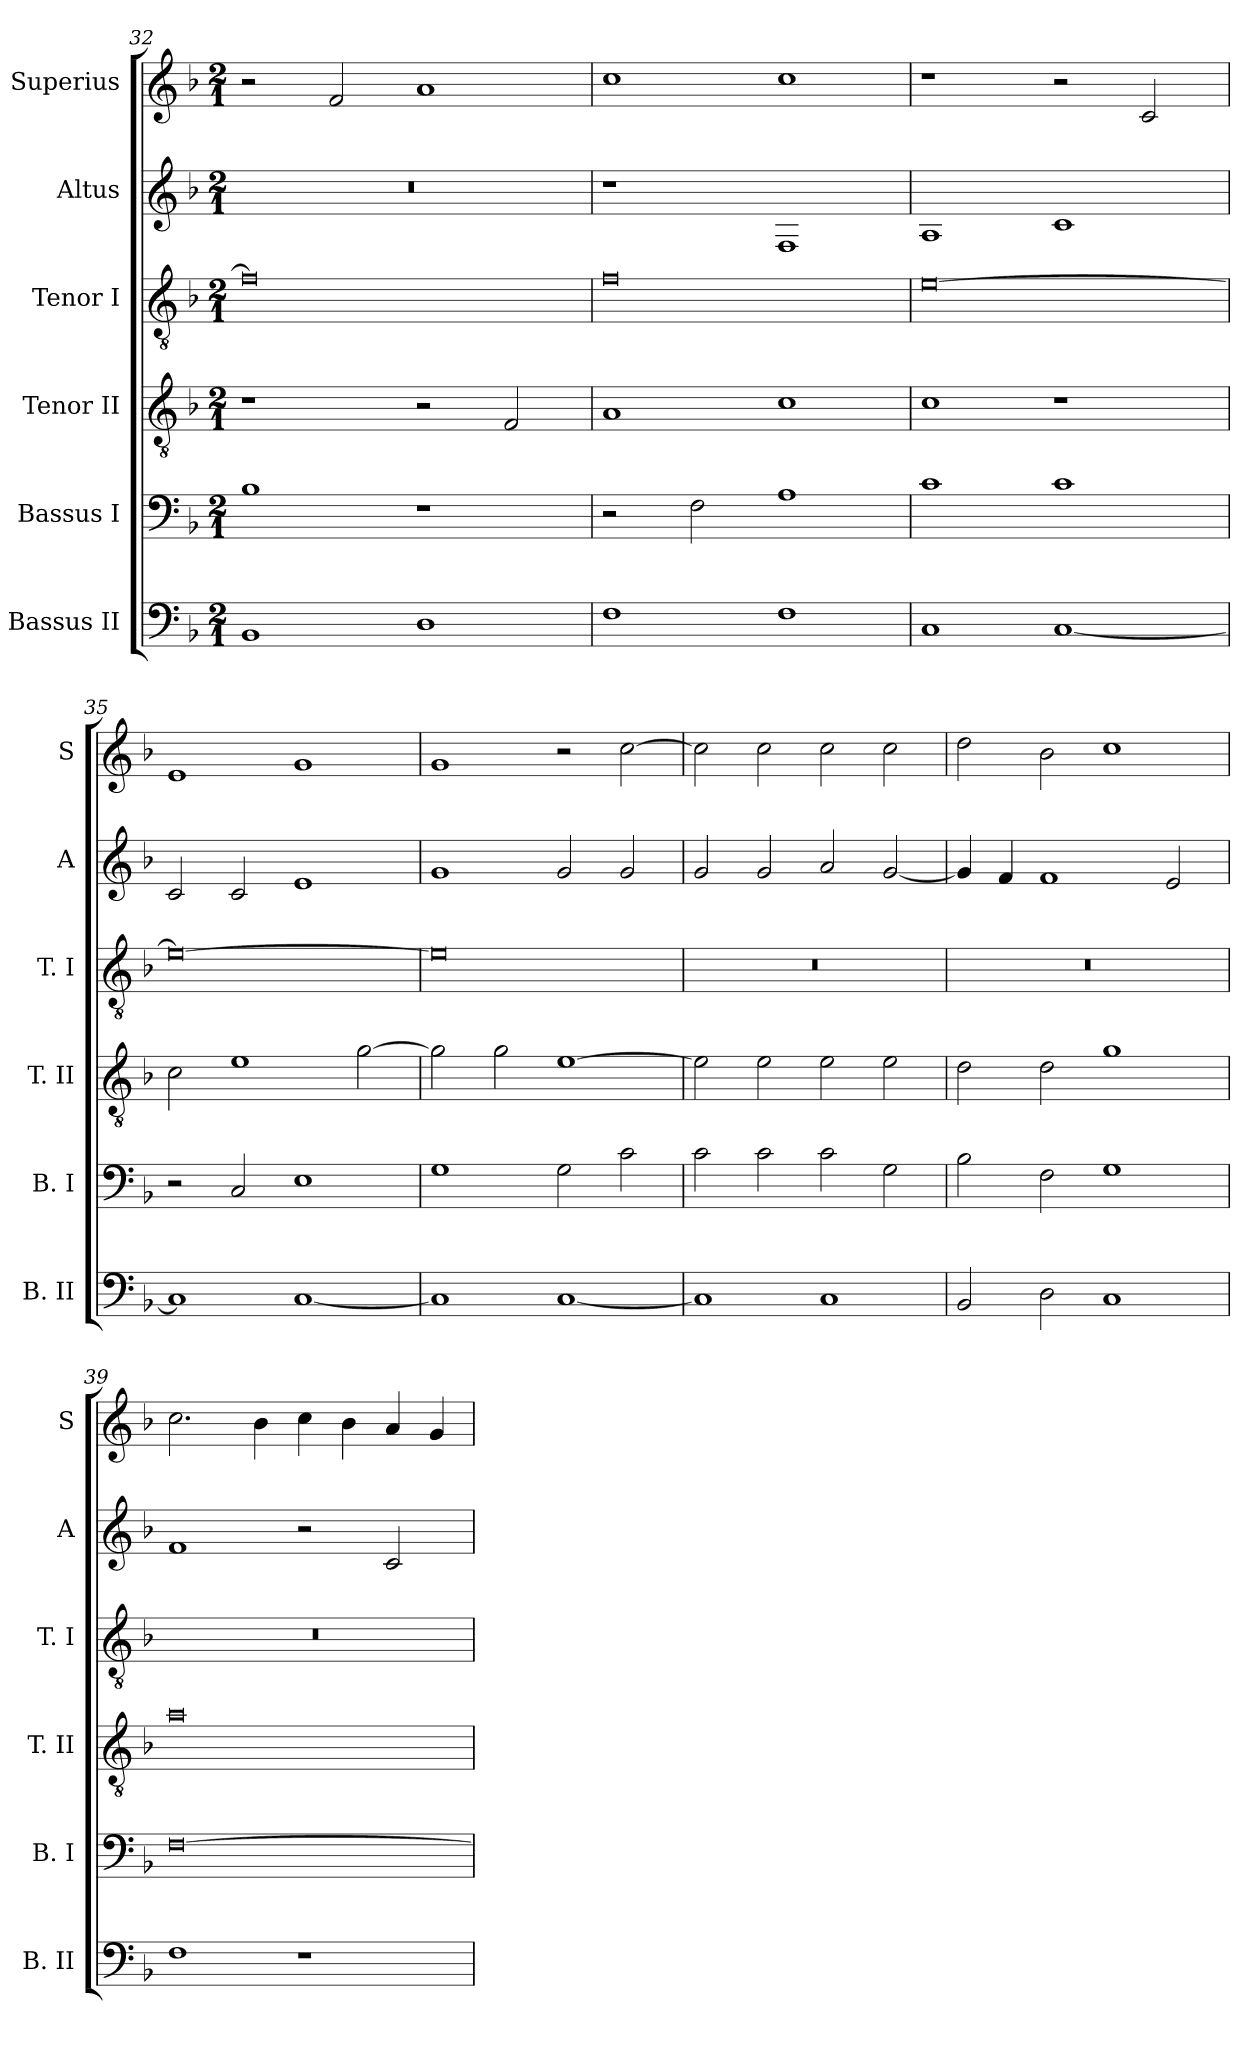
**kern	**kern	**kern	**kern	**kern	**kern
*part6	*part5	*part4	*part3	*part2	*part1
*staff6	*staff5	*staff4	*staff3	*staff2	*staff1
*I"Bassus II	*I"Bassus I	*I"Tenor II	*I"Tenor I	*I"Altus	*I"Superius
*I'B. II	*I'B. I	*I'T. II	*I'T. I	*I'A	*I'S
*clefF4	*clefF4	*clefGv2	*clefGv2	*clefG2	*clefG2
*k[b-]	*k[b-]	*k[b-]	*k[b-]	*k[b-]	*k[b-]
*F:	*F:	*F:	*F:	*F:	*F:
*M2/1	*M2/1	*M2/1	*M2/1	*M2/1	*M2/1
=32	=32	=32	=32	=32	=32
1BB-	1B-	1r	0f]	0r	2r
.	.	.	.	.	2f
1D	1r	2r	.	.	1a
.	.	2F	.	.	.
=33	=33	=33	=33	=33	=33
1F	2r	1A	0f	1r	1cc
.	2F	.	.	.	.
1F	1A	1c	.	1F	1cc
=34	=34	=34	=34	=34	=34
1C	1c	1c	[0e	1A	1r
[1C	1c	1r	.	1c	2r
.	.	.	.	.	2c
=35	=35	=35	=35	=35	=35
1C]	2r	2c	0e_	2c	1e
.	2C	1e	.	2c	.
[1C	1E	.	.	1e	1g
.	.	[2g	.	.	.
=36	=36	=36	=36	=36	=36
1C]	1G	2g]	0e]	1g	1g
.	.	2g	.	.	.
[1C	2G	[1e	.	2g	2r
.	2c	.	.	2g	[2cc
=37	=37	=37	=37	=37	=37
1C]	2c	2e]	0r	2g	2cc]
.	2c	2e	.	2g	2cc
1C	2c	2e	.	2a	2cc
.	2G	2e	.	[2g	2cc
=38	=38	=38	=38	=38	=38
2BB-	2B-	2d	0r	4g]	2dd
.	.	.	.	4f	.
2D	2F	2d	.	1f	2b-
1C	1G	1g	.	.	1cc
.	.	.	.	2e	.
=39	=39	=39	=39	=39	=39
1F	[0F	0a	0r	1f	2.cc
.	.	.	.	.	4b-
1r	.	.	.	2r	4cc
.	.	.	.	.	4b-
.	.	.	.	2c	4a
.	.	.	.	.	4g
=	=	=	=	=	=
*-	*-	*-	*-	*-	*-
